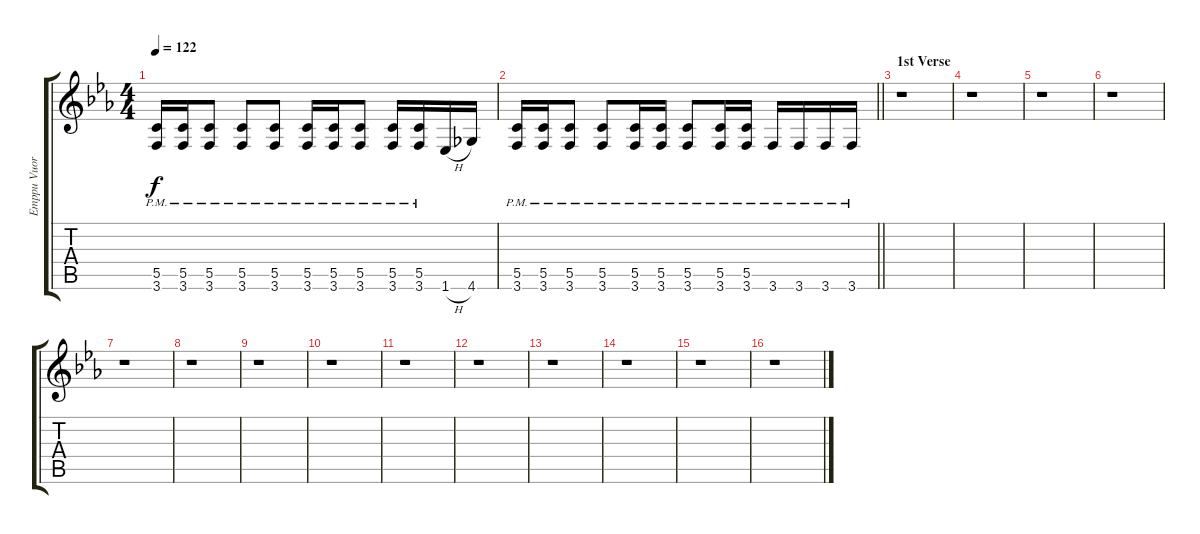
\track ("Emppu Vuorinen" "Emppu Vuor") {instrument overdrivenguitar}
\staff {score tabs}
\tuning (D4 A3 F3 C3 G2 D2) {hide}
\ts (4 4)
\tempo 122
\clef g2
\ks eb
(5.5{pm} 3.6{pm}).16{dy f} (5.5{pm} 3.6{pm}).16 (5.5{pm} 3.6{pm}).8 (5.5{pm} 3.6{pm}).8 (5.5{pm} 3.6{pm}).8 (5.5{pm} 3.6{pm}).16 (5.5{pm} 3.6{pm}).16 (5.5{pm} 3.6{pm}).8 (5.5{pm} 3.6{pm}).16 (5.5{pm} 3.6{pm}).16 1.6{h}.16 4.6.16 |
\barLineRight lightlight
(5.5{pm} 3.6{pm}).16 (5.5{pm} 3.6{pm}).16 (5.5{pm} 3.6{pm}).8 (5.5{pm} 3.6{pm}).8 (5.5{pm} 3.6{pm}).16 (5.5{pm} 3.6{pm}).16 (5.5{pm} 3.6{pm}).8 (5.5{pm} 3.6{pm}).16 (5.5{pm} 3.6{pm}).16 3.6{pm}.16 3.6{pm}.16 3.6{pm}.16 3.6{pm}.16 |
\section ("" "1st Verse")
r.1 |
r.1 |
r.1 |
r.1 |
r.1 |
r.1 |
r.1 |
r.1 |
r.1 |
r.1 |
r.1 |
r.1 |
r.1 |
r.1
